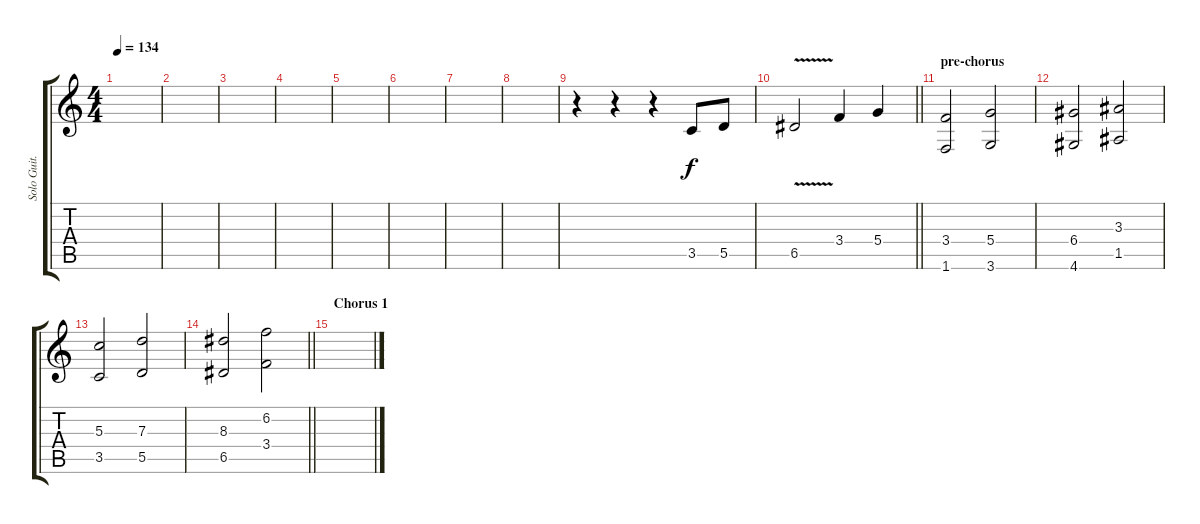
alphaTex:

\track ("Solo Guit. Choir" "Solo Guit.") {instrument overdrivenguitar}
\staff {score tabs}
\tuning (E4 B3 G3 D3 A2 E2) {hide}
\ts (4 4)
\tempo 134
\clef g2
\ks c
|
|
|
|
|
|
|
|
r.4 r.4 r.4 3.5.8 5.5.8 |
\barLineRight lightlight
6.5{v}.2 3.4.4 5.4.4 |
\section ("" "pre-chorus")
(3.4 1.6).2 (5.4 3.6).2 |
(6.4 4.6).2 (3.3 1.5).2 |
(5.3 3.5).2 (7.3 5.5).2 |
\barLineRight lightlight
(8.3 6.5).2 (6.2 3.4).2 |
\section ("" "Chorus 1")
